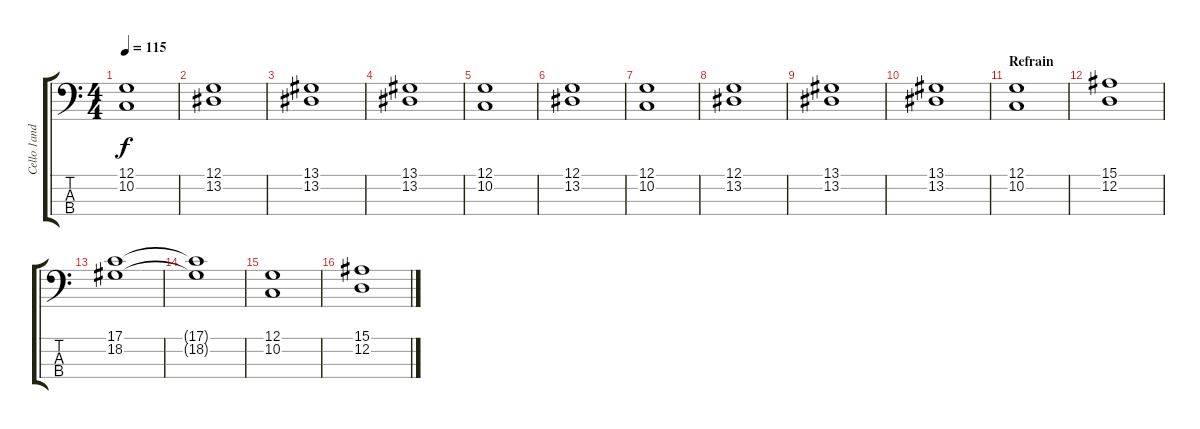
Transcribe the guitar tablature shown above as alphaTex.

\track ("Cello 1and 2" "Cello 1and") {instrument cello}
\staff {score tabs}
\tuning (G2 D2 A1 E1) {hide}
\ts (4 4)
\tempo 115
\clef f4
\ks c
(12.1 10.2).1{dy f} |
(12.1 13.2).1 |
(13.1 13.2).1 |
(13.1 13.2).1 |
(12.1 10.2).1 |
(12.1 13.2).1 |
(12.1 10.2).1 |
(12.1 13.2).1 |
(13.1 13.2).1 |
(13.1 13.2).1 |
\section ("" "Refrain")
(12.1 10.2).1 |
(15.1 12.2).1 |
(17.1 18.2).1 |
(17.1{t} 18.2{t}).1 |
(12.1 10.2).1 |
(15.1 12.2).1
